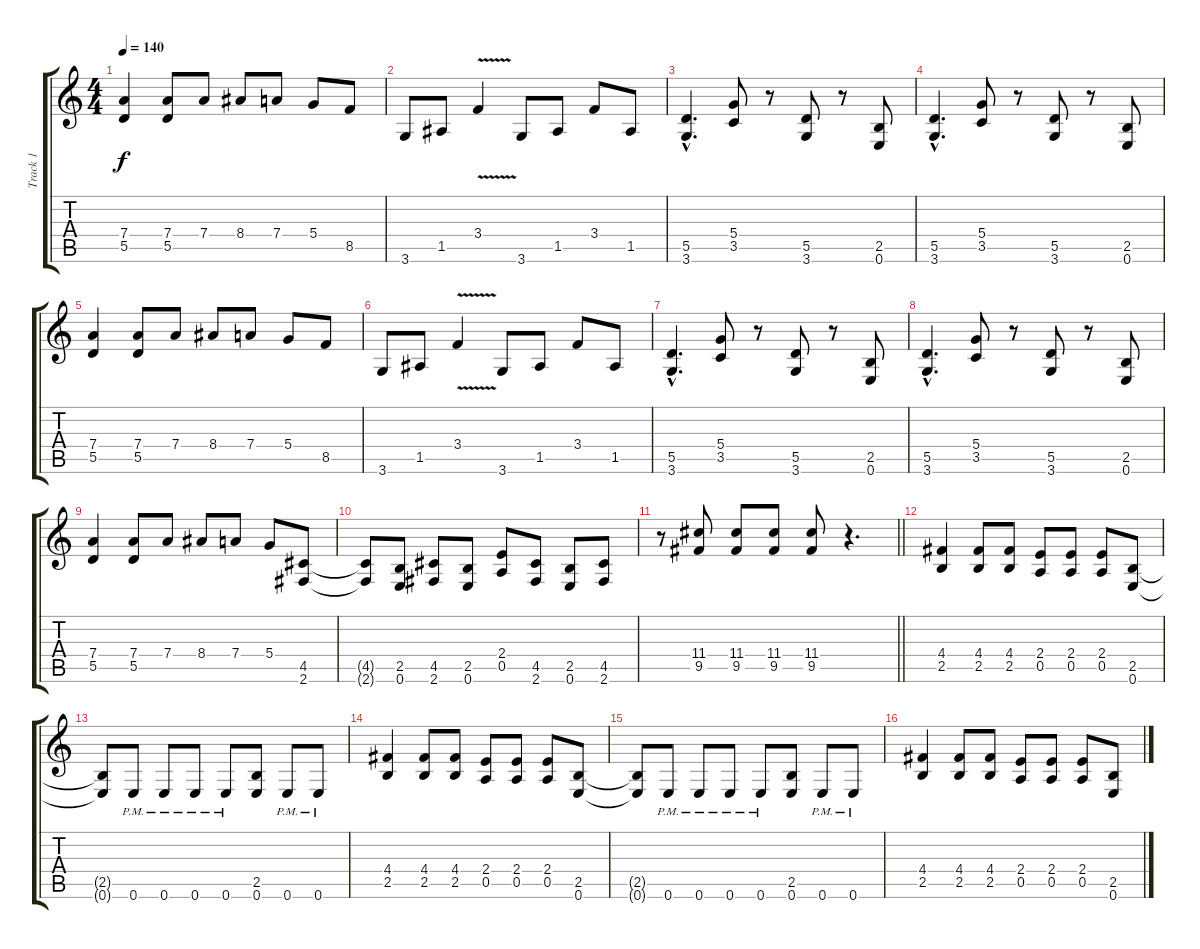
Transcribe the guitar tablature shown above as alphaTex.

\track ("Track 1" "Track 1") {instrument distortionguitar}
\staff {score tabs}
\tuning (E4 B3 G3 D3 A2 E2) {hide}
\ts (4 4)
\tempo 140
\clef g2
\ks c
(7.4 5.5).4{dy f} (7.4 5.5).8 7.4.8 8.4.8 7.4.8 5.4.8 8.5.8 |
3.6.8 1.5.8 3.4{v}.4 3.6.8 1.5.8 3.4.8 1.5.8 |
(5.5{hac} 3.6{hac}).4{d} (5.4 3.5).8 r.8 (5.5 3.6).8 r.8 (2.5 0.6).8 |
(5.5{hac} 3.6{hac}).4{d} (5.4 3.5).8 r.8 (5.5 3.6).8 r.8 (2.5 0.6).8 |
(7.4 5.5).4 (7.4 5.5).8 7.4.8 8.4.8 7.4.8 5.4.8 8.5.8 |
3.6.8 1.5.8 3.4{v}.4 3.6.8 1.5.8 3.4.8 1.5.8 |
(5.5{hac} 3.6{hac}).4{d} (5.4 3.5).8 r.8 (5.5 3.6).8 r.8 (2.5 0.6).8 |
(5.5{hac} 3.6{hac}).4{d} (5.4 3.5).8 r.8 (5.5 3.6).8 r.8 (2.5 0.6).8 |
(7.4 5.5).4 (7.4 5.5).8 7.4.8 8.4.8 7.4.8 5.4.8 (4.5 2.6).8 |
(4.5{t} 2.6{t}).8 (2.5 0.6).8 (4.5 2.6).8 (2.5 0.6).8 (2.4 0.5).8 (4.5 2.6).8 (2.5 0.6).8 (4.5 2.6).8 |
\barLineRight lightlight
r.8{volume 13} (11.4 9.5).8 (11.4 9.5).8 (11.4 9.5).8 (11.4 9.5).8 r.4{d} |
(4.4 2.5).4 (4.4 2.5).8 (4.4 2.5).8 (2.4 0.5).8 (2.4 0.5).8 (2.4 0.5).8 (2.5 0.6).8 |
(2.5{t} 0.6{t}).8 0.6{pm}.8 0.6{pm}.8 0.6{pm}.8 0.6{pm}.8 (2.5 0.6).8 0.6{pm}.8 0.6{pm}.8 |
(4.4 2.5).4 (4.4 2.5).8 (4.4 2.5).8 (2.4 0.5).8 (2.4 0.5).8 (2.4 0.5).8 (2.5 0.6).8 |
(2.5{t} 0.6{t}).8 0.6{pm}.8 0.6{pm}.8 0.6{pm}.8 0.6{pm}.8 (2.5 0.6).8 0.6{pm}.8 0.6{pm}.8 |
(4.4 2.5).4 (4.4 2.5).8 (4.4 2.5).8 (2.4 0.5).8 (2.4 0.5).8 (2.4 0.5).8 (2.5 0.6).8
